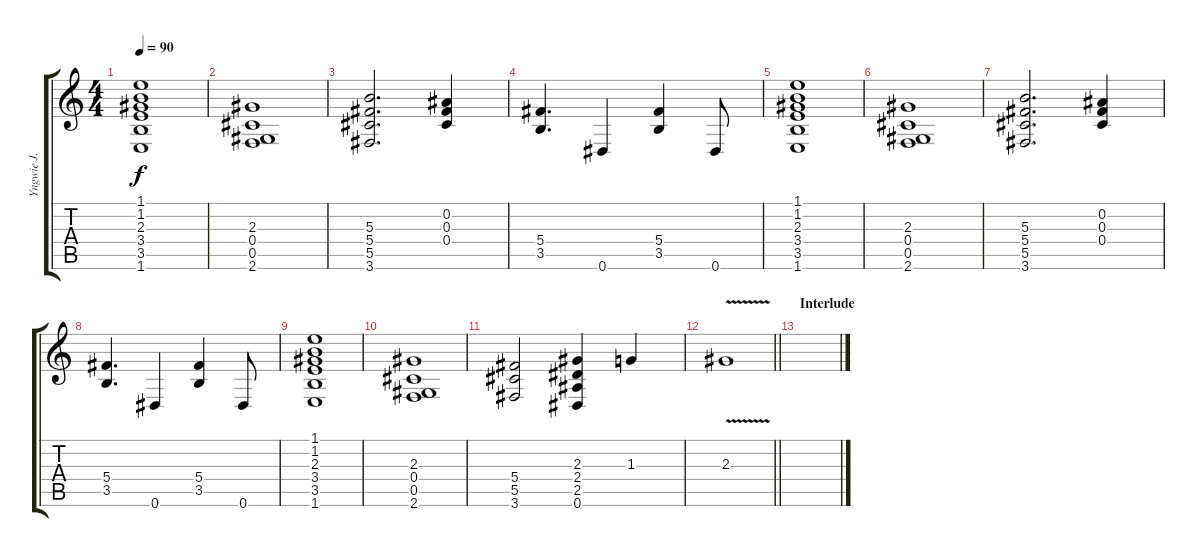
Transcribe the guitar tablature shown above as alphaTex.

\track ("Yngwie J. Malmsteen" "Yngwie J. ") {instrument distortionguitar}
\staff {score tabs}
\tuning (Eb4 Bb3 Gb3 Db3 Ab2 Eb2) {hide}
\ts (4 4)
\tempo 90
\clef g2
\ks c
(1.1 1.2 2.3 3.4 3.5 1.6).1{dy f} |
(2.3 0.4 0.5 2.6).1 |
(5.3 5.4 5.5 3.6).2{d} (0.2 0.3 0.4).4 |
(5.4 3.5).4{d} 0.6.4 (5.4 3.5).4 0.6.8 |
(1.1 1.2 2.3 3.4 3.5 1.6).1 |
(2.3 0.4 0.5 2.6).1 |
(5.3 5.4 5.5 3.6).2{d} (0.2 0.3 0.4).4 |
(5.4 3.5).4{d} 0.6.4 (5.4 3.5).4 0.6.8 |
(1.1 1.2 2.3 3.4 3.5 1.6).1 |
(2.3 0.4 0.5 2.6).1 |
(5.4 5.5 3.6).2 (2.3 2.4 2.5 0.6).4 1.3.4 |
\barLineRight lightlight
2.3{v}.1 |
\section ("" "Interlude")
